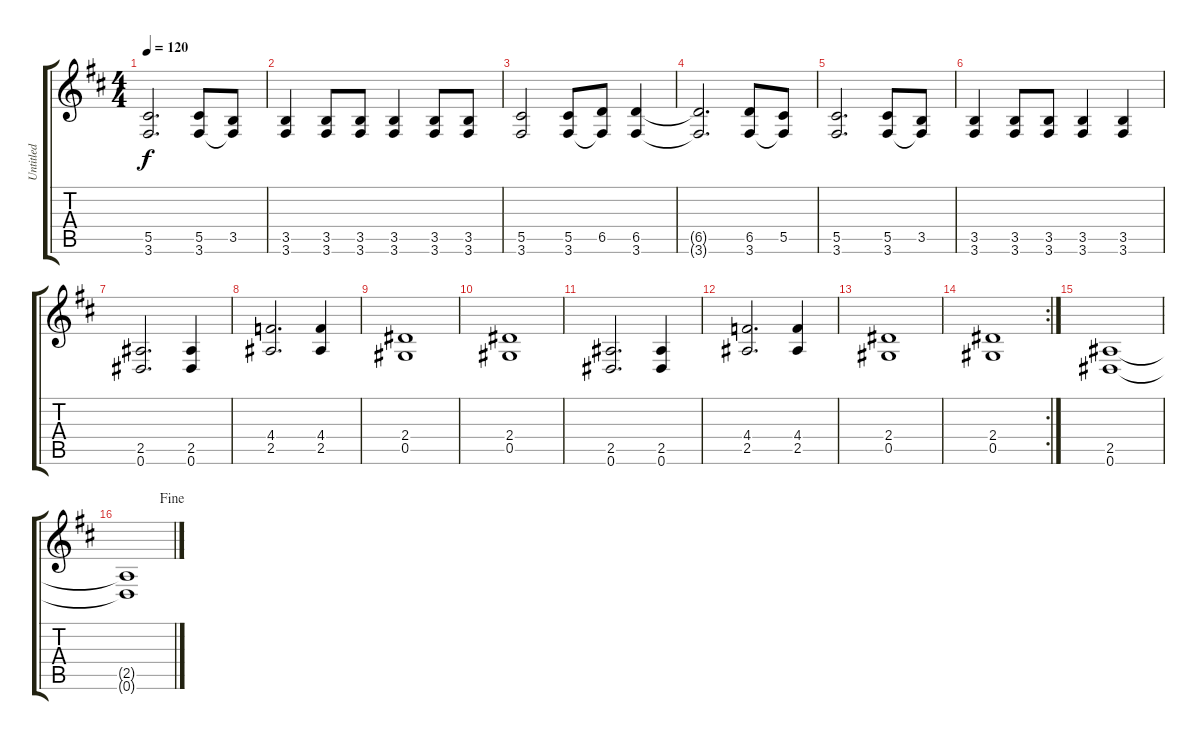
\track ("Untitled" "Untitled") {instrument distortionguitar}
\staff {score tabs}
\tuning (Eb4 Bb3 Gb3 Db3 Ab2 Eb2) {hide}
\ts (4 4)
\tempo 120
\clef g2
\ks bminor
(5.5 3.6).2{d dy f} (5.5 3.6).8 (3.5 3.6{t}).8 |
(3.5 3.6).4 (3.5 3.6).8 (3.5 3.6).8 (3.5 3.6).4 (3.5 3.6).8 (3.5 3.6).8 |
(5.5 3.6).2 (5.5 3.6).8 (6.5 3.6{t}).8 (6.5 3.6).4 |
(6.5{t} 3.6{t}).2{d} (6.5 3.6).8 (5.5 3.6{t}).8 |
(5.5 3.6).2{d} (5.5 3.6).8 (3.5 3.6{t}).8 |
(3.5 3.6).4 (3.5 3.6).8 (3.5 3.6).8 (3.5 3.6).4 (3.5 3.6).4 |
(2.5 0.6).2{d} (2.5 0.6).4 |
(4.4 2.5).2{d} (4.4 2.5).4 |
(2.4 0.5).1 |
(2.4 0.5).1 |
(2.5 0.6).2{d} (2.5 0.6).4 |
(4.4 2.5).2{d} (4.4 2.5).4 |
(2.4 0.5).1 |
\rc 2
(2.4 0.5).1 |
(2.5 0.6).1{volume 0} |
\jump fine
(2.5{t} 0.6{t}).1
